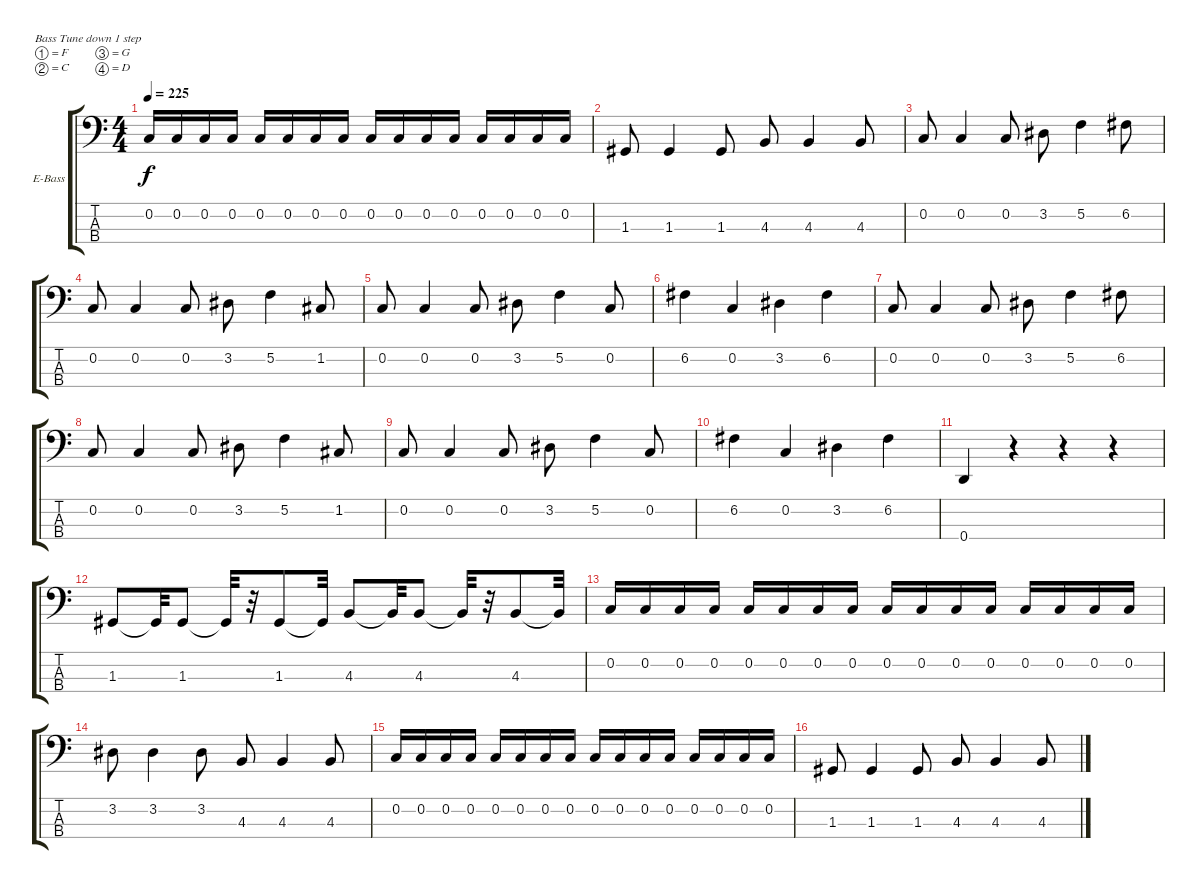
\bracketExtendMode groupsimilarinstruments
\firstSystemTrackNameOrientation horizontal
\otherSystemsTrackNameOrientation horizontal
\track ("Electric Bass" "E-Bass") {instrument electricbassfinger}
\staff {score tabs}
\tuning (F2 C2 G1 D1)
\ts (4 4)
\tempo 225
\clef f4
\scale
0.333333
\ks c
0.2.16{dy f} 0.2.16 0.2.16 0.2.16 0.2.16 0.2.16 0.2.16 0.2.16 0.2.16 0.2.16 0.2.16 0.2.16 0.2.16 0.2.16 0.2.16 0.2.16 |
\scale
0.333333 1.3.8 1.3.4 1.3.8 4.3.8 4.3.4 4.3.8 |
\scale
0.333333 0.2.8 0.2.4 0.2.8 3.2.8 5.2.4 6.2.8 |
\scale
0.333333 0.2.8 0.2.4 0.2.8 3.2.8 5.2.4 1.2.8 |
\scale
0.333333 0.2.8 0.2.4 0.2.8 3.2.8 5.2.4 0.2.8 |
\scale
0.333333 6.2.4 0.2.4 3.2.4 6.2.4 |
\scale
0.333333 0.2.8 0.2.4 0.2.8 3.2.8 5.2.4 6.2.8 |
\scale
0.333333 0.2.8 0.2.4 0.2.8 3.2.8 5.2.4 1.2.8 |
\scale
0.333333 0.2.8 0.2.4 0.2.8 3.2.8 5.2.4 0.2.8 |
\scale
0.333333 6.2.4 0.2.4 3.2.4 6.2.4 |
\scale
0.333333 0.4.4 r.4 r.4 r.4 |
\scale
0.333333 1.3.8 1.3{t}.32 1.3.8 1.3{t}.32 r.32 1.3.8 1.3{t}.32 4.3.8 4.3{t}.32 4.3.8 4.3{t}.32 r.32 4.3.8 4.3{t}.32 |
\scale
0.333333 0.2.16 0.2.16 0.2.16 0.2.16 0.2.16 0.2.16 0.2.16 0.2.16 0.2.16 0.2.16 0.2.16 0.2.16 0.2.16 0.2.16 0.2.16 0.2.16 |
\scale
0.333333 3.2.8 3.2.4 3.2.8 4.3.8 4.3.4 4.3.8 |
\scale
0.333333 0.2.16 0.2.16 0.2.16 0.2.16 0.2.16 0.2.16 0.2.16 0.2.16 0.2.16 0.2.16 0.2.16 0.2.16 0.2.16 0.2.16 0.2.16 0.2.16 |
\scale
0.333333 1.3.8 1.3.4 1.3.8 4.3.8 4.3.4 4.3.8
